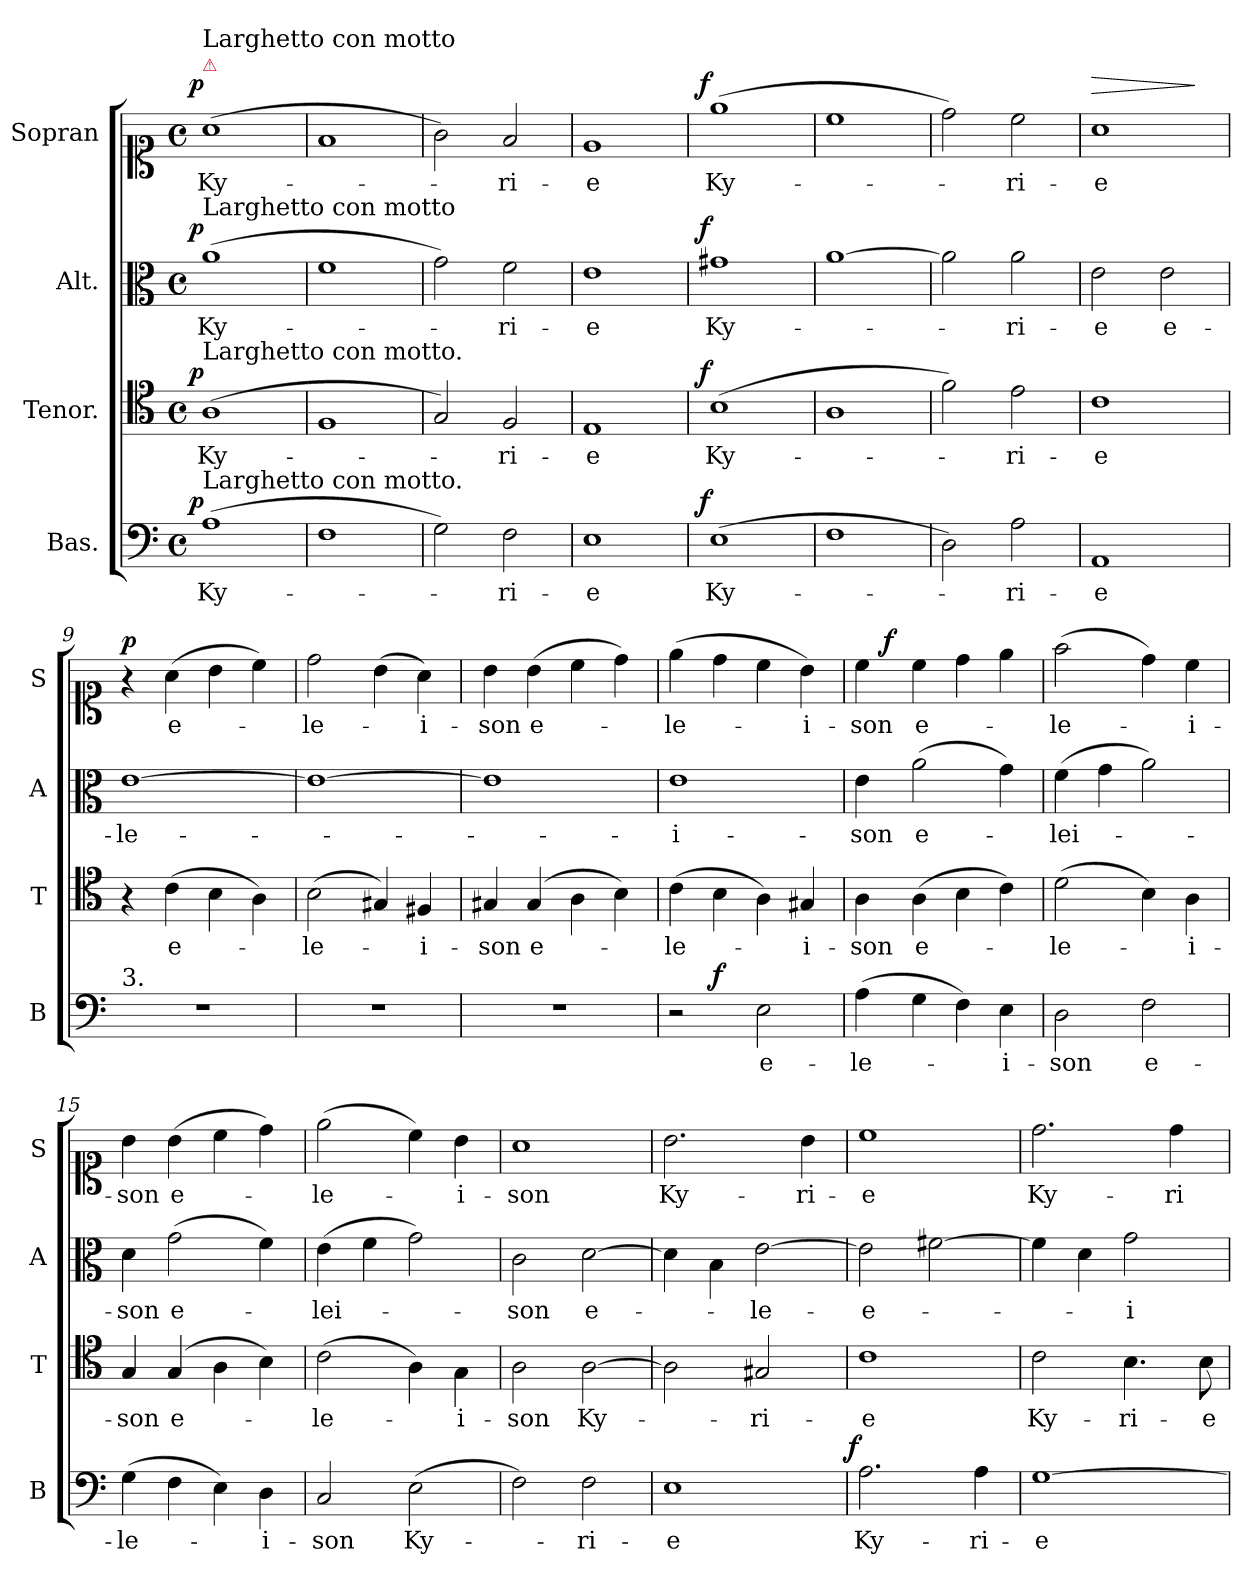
**kern	**text	**dynam	**kern	**text	**dynam	**kern	**text	**dynam	**kern	**text	**dynam
*part4	*part4	*part4	*part3	*part3	*part3	*part2	*part2	*part2	*part1	*part1	*part1
*staff4	*staff4	*staff4	*staff3	*staff3	*staff3	*staff2	*staff2	*staff2	*staff1	*staff1	*staff1
*I"Bas.	*	*	*I"Tenor.	*	*	*I"Alt.	*	*	*I"Sopran	*	*
*I'B	*	*	*I'T	*	*	*I'A	*	*	*I'S	*	*
*clefF4	*	*	*clefC4	*	*	*clefC3	*	*	*clefC1	*	*
*k[]	*	*	*k[]	*	*	*k[]	*	*	*k[]	*	*
*M4/4	*	*	*M4/4	*	*	*M4/4	*	*	*M4/4	*	*
*met(c)	*	*	*met(c)	*	*	*met(c)	*	*	*met(c)	*	*
=1	=1	=1	=1	=1	=1	=1	=1	=1	=1	=1	=1
!	!	!	!	!	!	!	!	!	!LO:TX:a:color=crimson:t=⚠	!	!
!	!	!	!	!	!	!	!	!	!LO:TX:a:t=Larghetto con motto	!	!
!	!	!	!	!	!	!LO:TX:a:t=Larghetto con motto	!	!	!	!	!
!	!	!	!LO:TX:a:t=Larghetto con motto.	!	!	!	!	!	!	!	!
!LO:TX:a:t=Larghetto con motto.	!	!	!	!	!	!	!	!	!	!	!
!	!	!LO:DY:a:rj	!	!	!LO:DY:a:rj	!	!	!LO:DY:a:rj	!	!	!LO:DY:a:rj
(1A\	Ky-	p	(1A\	Ky-	p	(1a\	Ky-	p	(1a\	Ky-	p
=2	=2	=2	=2	=2	=2	=2	=2	=2	=2	=2	=2
1F\	.	.	1F/	.	.	1f\	.	.	1f/	.	.
=3	=3	=3	=3	=3	=3	=3	=3	=3	=3	=3	=3
2G\)	.	.	2G/)	.	.	2g\)	.	.	2g\)	.	.
2F\	-ri-	.	2F/	-ri-	.	2f\	-ri-	.	2f/	-ri-	.
=4	=4	=4	=4	=4	=4	=4	=4	=4	=4	=4	=4
1E\	-e	.	1E/	-e	.	1e\	-e	.	1e/	-e	.
=5	=5	=5	=5	=5	=5	=5	=5	=5	=5	=5	=5
!	!	!LO:DY:a:rj	!	!	!LO:DY:a:rj	!	!	!LO:DY:a:rj	!	!	!LO:DY:a:rj
(1E\	Ky-	f	(1B\	Ky-	f	1g#X\	Ky-	f	(1ee\	Ky-	f
=6	=6	=6	=6	=6	=6	=6	=6	=6	=6	=6	=6
1F\	.	.	1A\	.	.	[1a\	.	.	1cc\	.	.
=7	=7	=7	=7	=7	=7	=7	=7	=7	=7	=7	=7
2D\)	.	.	2f\)	.	.	2a\]	.	.	2dd\)	.	.
2A\	-ri-	.	2e\	-ri-	.	2a\	-ri-	.	2cc\	-ri-	.
=8	=8	=8	=8	=8	=8	=8	=8	=8	=8	=8	=8
!	!	!	!	!	!	!	!	!	!	!	!LO:HP:a
1AA/	-e	.	1c\	-e	.	2e\	-e	.	1a\	-e	>
.	.	.	.	.	.	2e\	e-	.	.	.	.
.	.	.	.	.	.	.	.	.	.	.	]
=9	=9	=9	=9	=9	=9	=9	=9	=9	=9	=9	=9
!LO:TX:a:t=3.	!	!	!	!	!	!	!	!	!	!	!
!	!	!	!	!	!	!	!	!	!	!	!LO:DY:a
1r	.	.	4r	.	.	[1e\	-le-	.	4r	.	p
.	.	.	(4c\	e-	.	.	.	.	(4a\	e-	.
.	.	.	4B\	.	.	.	.	.	4b\	.	.
.	.	.	4A\)	.	.	.	.	.	4cc\)	.	.
=10	=10	=10	=10	=10	=10	=10	=10	=10	=10	=10	=10
1r	.	.	(2B\	-le-	.	1e\_	.	.	2dd\	-le-	.
.	.	.	4G#X/)	.	.	.	.	.	(4b\	.	.
.	.	.	4F#X/	-i-	.	.	.	.	4a\)	-i-	.
=11	=11	=11	=11	=11	=11	=11	=11	=11	=11	=11	=11
1r	.	.	4G#X/	-son	.	1e\]	.	.	4b\	-son	.
.	.	.	(4G#/	e-	.	.	.	.	(4b\	e-	.
.	.	.	4A\	.	.	.	.	.	4cc\	.	.
.	.	.	4B\)	.	.	.	.	.	4dd\)	.	.
=12	=12	=12	=12	=12	=12	=12	=12	=12	=12	=12	=12
*^	*	*	*	*	*	*	*	*	*	*	*
2r	4ryy	.	.	(4c\	-le-	.	1e\	-i-	.	(4ee\	-le-	.
!	!	!	!LO:DY:a	!	!	!	!	!	!	!	!	!
.	2.ryy	.	f	4B\	.	.	.	.	.	4dd\	.	.
2E\	.	e-	.	4A\)	.	.	.	.	.	4cc\	.	.
.	.	.	.	4G#X/	-i-	.	.	.	.	4b\)	-i-	.
*v	*v	*	*	*	*	*	*	*	*	*	*	*
=13	=13	=13	=13	=13	=13	=13	=13	=13	=13	=13	=13
*	*	*	*	*	*	*	*	*	*^	*	*
(4A\	-le-	.	4A\	-son	.	4e\	-son	.	4cc\	8ryy	-son	.
!	!	!	!	!	!	!	!	!	!	!	!	!LO:DY:a
.	.	.	.	.	.	.	.	.	.	2..ryy	.	f
4G\	.	.	(4A\	e-	.	(2a\	e-	.	4cc\	.	e-	.
4F\)	.	.	4B\	.	.	.	.	.	4dd\	.	.	.
4E\	-i-	.	4c\)	.	.	4g\)	.	.	4ee\	.	.	.
*	*	*	*	*	*	*	*	*	*v	*v	*	*
=14	=14	=14	=14	=14	=14	=14	=14	=14	=14	=14	=14
2D\	-son	.	(2d\	-le-	.	(4f\	-lei-	.	(2ff\	-le-	.
.	.	.	.	.	.	4g\	.	.	.	.	.
2F\	e-	.	4B\)	.	.	2a\)	.	.	4dd\)	.	.
.	.	.	4A\	-i-	.	.	.	.	4cc\	-i-	.
=15	=15	=15	=15	=15	=15	=15	=15	=15	=15	=15	=15
(4G\	-le-	.	4G/	-son	.	4d\	-son	.	4b\	-son	.
4F\	.	.	(4G/	e-	.	(2g\	e-	.	(4b\	e-	.
4E\)	.	.	4A\	.	.	.	.	.	4cc\	.	.
4D\	-i-	.	4B\)	.	.	4f\)	.	.	4dd\)	.	.
=16	=16	=16	=16	=16	=16	=16	=16	=16	=16	=16	=16
2C/	-son	.	(2c\	-le-	.	(4e\	-lei-	.	(2ee\	le-	.
.	.	.	.	.	.	4f\	.	.	.	.	.
(2E\	Ky-	.	4A\)	.	.	2g\)	.	.	4cc\)	.	.
.	.	.	4G\	-i-	.	.	.	.	4b\	-i-	.
=17	=17	=17	=17	=17	=17	=17	=17	=17	=17	=17	=17
2F\)	.	.	2A\	-son	.	2c\	-son	.	1a\	-son	.
2F\	ri-	.	[2A\	Ky-	.	[2d\	e-	.	.	.	.
=18	=18	=18	=18	=18	=18	=18	=18	=18	=18	=18	=18
1E\	-e	.	2A\]	.	.	4d\]	.	.	2.b\	Ky-	.
.	.	.	.	.	.	4B\	.	.	.	.	.
.	.	.	2G#X/	-ri-	.	[2e\	-le-	.	.	.	.
.	.	.	.	.	.	.	.	.	4b\	-ri-	.
=19	=19	=19	=19	=19	=19	=19	=19	=19	=19	=19	=19
!	!	!LO:DY:a:rj	!	!	!	!	!	!	!	!	!
2.A\	Ky-	f	1c\	-e	.	2e\]	e-	.	1cc\	-e	.
.	.	.	.	.	.	[2f#X\	.	.	.	.	.
4A\	-ri-	.	.	.	.	.	.	.	.	.	.
=20	=20	=20	=20	=20	=20	=20	=20	=20	=20	=20	=20
[1G\	-e	.	2c\	Ky-	.	4f#\]	.	.	2.dd\	Ky-	.
.	.	.	.	.	.	4d\	.	.	.	.	.
.	.	.	4.B\	-ri-	.	2g\	-i-	.	.	.	.
.	.	.	.	.	.	.	.	.	4dd\	-ri-	.
.	.	.	8B\	-e	.	.	.	.	.	.	.
=	=	=	=	=	=	=	=	=	=	=	=
*-	*-	*-	*-	*-	*-	*-	*-	*-	*-	*-	*-
